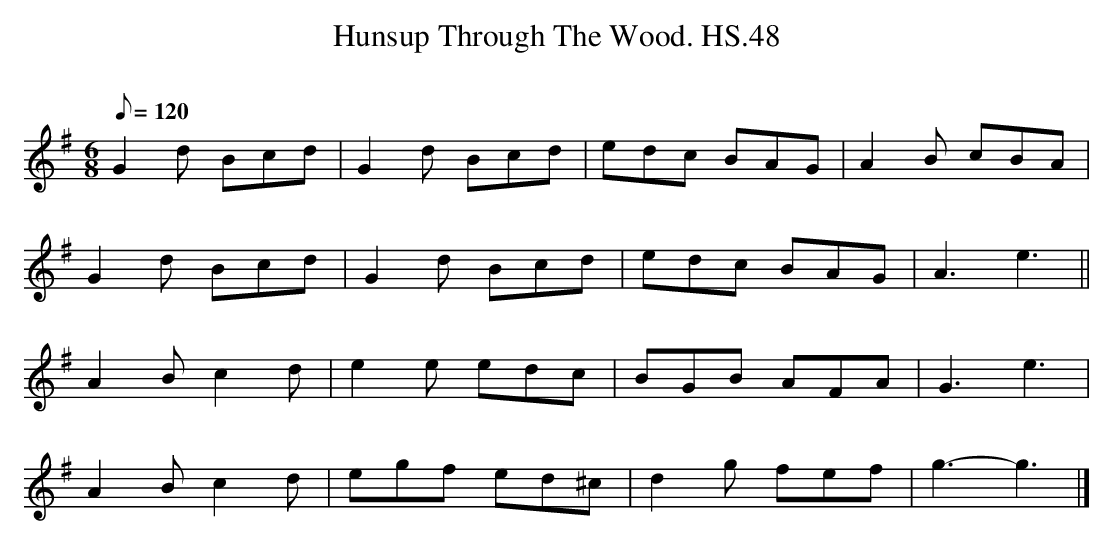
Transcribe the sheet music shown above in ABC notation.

X:1
T:Hunsup Through The Wood. HS.48
M:6/8
L:1/8
Q:120
O:
K:G
G2d Bcd|G2d Bcd|edc BAG|A2B cBA|
G2d Bcd|G2d Bcd|edc BAG|A3e3||
A2Bc2d|e2e edc|BGB AFA|G3e3|
A2Bc2d|egf ed^c|d2g fef|g3-g3|]
